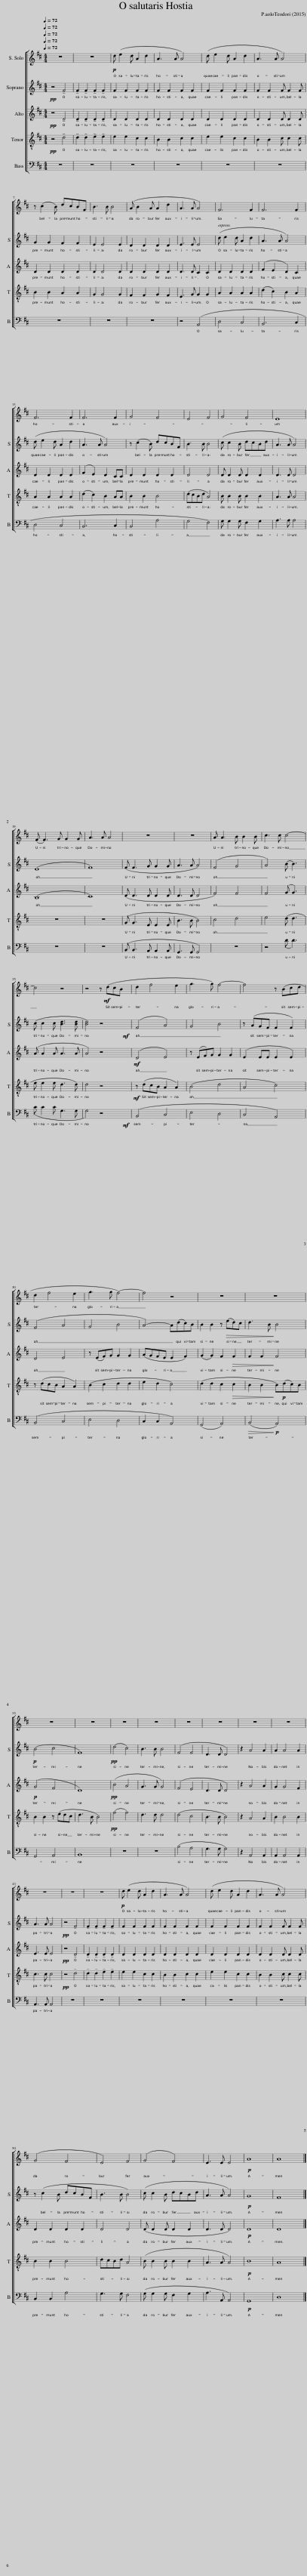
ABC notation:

X:1
%%score [ 1 2 3 4 5 ]
L:1/8
Q:1/4=72
M:4/4
I:linebreak $
K:D
V:1 treble
V:2 treble
V:3 treble
V:4 treble-8
V:5 bass
V:1
 z8 | z8 |!p! d (e2 d A2 d2 | A3 A A4) | (d e2 d A2 d2 | %5
 A3 A A4) |$ z (c2 B) dcBF | B3 B B4 | (A B2 A A2 d2 | A3 A A4) | %10
 F6 F2 | F6 F2 |$ F6 F2 | F6 F2 | G4 F4 | %15
 E4 F4 | G4 F4 | E8 |$ (F F3) G G2 G | A3 A A4 | %20
 z8 | z8 | A A3 B B2 B | c3 c c4- |$ c4 z4 | %25
 z4 z!mf! (dcB | d2 f4 e2 | g3 g) f4- | f4 z (Bcd |$ d2 f4 e2 | %30
 g3 g f4-) | f4 z4 | z8 | z8 |$ z8 | %35
 z8 | z8 | z8 | z8 | z8 | %40
 z8 | z8 |$ z8 | z8 | z8 | %45
!p! d (e2 d A2 d2 | A3 A A4) | (d e2 d A2 d2 | A3 A A4) |$ (G4 F4 | %50
 E4) F4 | (G4 F4) | E3 E E4 |!p! A8 | A8 |] %55
V:2
!pp! z4 !tenuto!F4 | !tenuto!F2 !tenuto!F2 !tenuto!F2 !tenuto!F2 | F2 F2 F2 F2 | F2 F2 F2 F2 | F2 F2 F2 F2 | %5
 F2 F2 F F2 F |$ G2 G2 F2 F2 | E2 E4 E2 | D2 D2 D2 D2 | E3 E E4 | %10
 (d e2 d A2 d2 | A3 A A4) |$ (d e2 d A2 d2 | A3 A A4) | z (c2 B) dcBF | %15
 B3 B B4 | (c c2 B dcBd | A3 A A4) |$ (D8 | F8) | %20
 (F F3 G G2 G | A3 A A4) | (F4 G4 | A4) (B B3) |$ (c c2 c [Bd]3 [Bd] | %25
 [Bd]4) z4!mf! | (F4 A4) | G4 B4 | z (AGF F2 F2) |$ (F4 A4 | %30
 G4 B4 | A4-) A(dc)B | B2 B2 z!>(! (ed)c | d3 B!>)! B4 |$!p! (B4 c4 | %35
 F8) |!pp! (d4 c4) | B3 B B4 | (F4 F4 | D3 D D4) | %40
 z2 A4 A2 | A2 A4 A2 |$ A3 A A4 |!pp! z4 !tenuto!F4 | !tenuto!F2 !tenuto!F2 !tenuto!F2 !tenuto!F2 | %45
 F2 F2 F2 F2 | F2 F2 F2 F2 | F2 F2 F2 F2 | F2 F2 F F2 F |$ z (c2 B dcBF | %50
 B3 B B4) | (c c2 B dcBd | A3 A A4) |!p! G8 | F8 |] %55
V:3
!pp! z4 !tenuto!D4 | !tenuto!D2 !tenuto!D2 !tenuto!D2 !tenuto!D2 | D2 D2 D2 D2 | D2 D2 D2 D2 | D2 D2 D2 D2 | %5
 D2 D2 D D2 D |$ D2 D2 D2 D2 | D2 D4 D2 | D2 D2 D2 D2 | D3 D C2 C2 | %10
 D2 D2 D2 D2 | (F2 E2 D2) C2 |$ D2 D2 D2 D2 | (F2 E2) D2 CC | D2 D2 D2 D2 | %15
 D4 D4 | D D2 D D2 D2 | D3 D D4 |$ (B,8 | C8) | %20
 (D D3 D D2 D | D3 D D4 | F4) F4 | F4 (G G3) |$ (A A2 A A3 A | %25
 A4) z4 |!mf! (D4 E4) | z (EF)G G2 G2 | (E2 EE E2 E2) |$ D4 E4 | %30
 z (EF)G G2 G2 | (AGFE E2 F2) | (G2 G2) F2!>(! F2 | F2 F2!>)! F4 |$!p! (G4 F4 | %35
 D8) |!pp! (B4 A4 | G3 G G4) | (F4 E4 | D3 D D4) | %40
 z2 A4 A2 | G2 G4 F2 |$ E3 E E4 |!pp! z4 !tenuto!D4 | !tenuto!D2 !tenuto!D2 !tenuto!D2 !tenuto!D2 | %45
 D2 D2 D2 D2 | D2 D2 D2 D2 | D2 D2 D2 D2 | D2 D2 D D2 D |$ D2 D2 D2 D2 | %50
 D4 D4 | (D D2 D D2 D2 | D3 D D4) |!p! D8 | D8 |] %55
V:4
!pp! z4 !tenuto!d4 | !tenuto!d2 !tenuto!d2 !tenuto!e2 !tenuto!e2 | e2 e2 c2 c2 | B2 B2 c2 c2 | e2 e2 c2 c2 | %5
 B2 B2 c c2 c |$ B2 B2 A2 A2 | G2 G4 G2 | F2 F2 G2 F2 | E3 G G2 G2 | %10
 A2 A2 A2 A2 | (d2 c2) B2 A2 |$ A2 A2 A2 A2 | (d2 c2) B2 AA | B2 B2 B4 | %15
 (dcBd A4) | B B2 B B2 B2 | A3 A A4 |$ z8 | z8 | %20
 (G G3 E E2 E | B3 B B4) | c4 d4 | e4 (d d3 |$ e e2 e d3 d) | %25
 d4 z4 |!mf! z (dcB A2 A2) | (B4 d4 | A4 c4) |$ z (dcB A2 A2) | %30
 (B2 c2 d2 d2 | e2 d2 c4) | (d2 d2 c2!>(! c2 | B2 B2!>)! B)!p!(dc)B |$ B2 B2 z (edc | %35
 d3 B B4) |!pp! (f4 f4) | d3 d d4 | (d4 c4 | B3 B B4) | %40
 z2 A4 A2 | B2 B4 B2 |$ c3 c c4 |!pp! z4 !tenuto!d4 | !tenuto!d2 !tenuto!d2 !tenuto!e2 !tenuto!e2 | %45
 e2 e2 c2 c2 | B2 B2 c2 c2 | e2 e2 c2 c2 | B2 B2 c c2 c |$ B2 B2 B4 | %50
 dcBd A4 | (B B2 B B2 B2 | A3 A A4) |!p! B8 | A8 |] %55
V:5
 z8 | z8 | z8 | z8 | z8 | %5
 z8 |$ z8 | z8 | z8 | z4 (A,,4 | %10
 D,4 C,4 | B,,6 C,2 |$ D,4 C,4 | B,,6 C,2 | B,,4 A,4 | %15
 G,4 F,4) | G, G,2 G, F,2 G,2 | A,3 A, A,4 |$ z8 | z8 | %20
 (B,, B,,3 A,, A,,2 A,, | G,,3 G,, G,,4) | z8 | z4 (D D3) |$ (C C2 C G,3 G, | %25
 G,4) z4!mf! | (B,,4 C,4 | E,4 D,4 | C,4 A,,4) |$ (B,,4 C,4 | %30
 E,4 D,4 | C,2 C,2 A,,4) | (G,,4 A,,4) |!>(! (B,,4!>)!!p! A,,4) |$ G,,4 A,,4 | %35
 B,,8 | z8 | z8 | (B,4 A,4 | G,3 G, G,4) | %40
 z2 A,,4 A,,2 | A,,2 A,,4 A,,2 |$ A,,3 A,, A,,4 | z8 | z8 | %45
 z8 | z8 | z8 | z8 |$ B,,2 B,,2 A,4 | %50
 G,3 G, F,4 | (G, G,2 G, F,2 G,2 | A,3 A,, A,,4) |!p! G,,8 | D,8 |] %55
